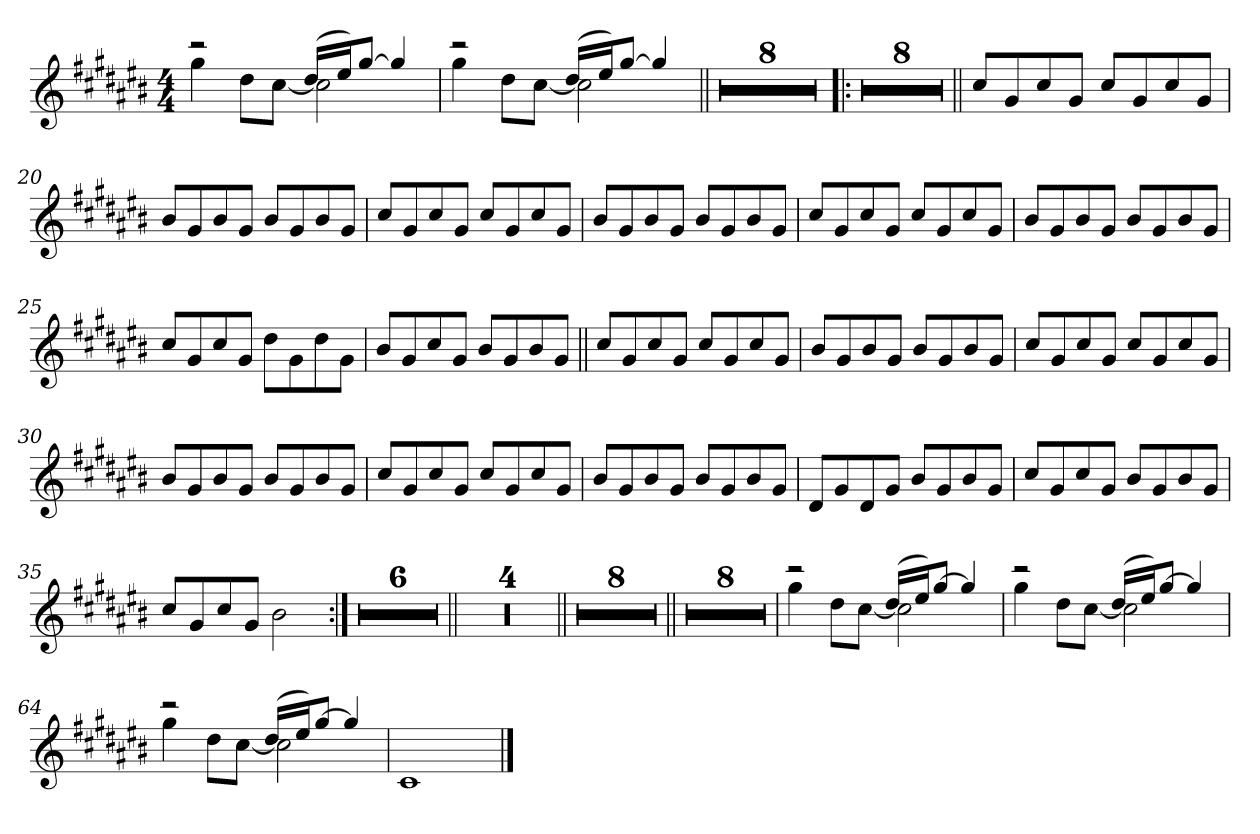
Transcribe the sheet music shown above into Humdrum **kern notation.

**kern
*part1
*staff1
!!LO:PB:g=z
*clefG2
*k[f#c#g#d#a#e#b#]
*C#:
*M4/4
*MM68
=1
*^
2r	4gg#i\
.	8dd#i\L
.	[<8cc#i\J
(16dd#i/LL	2cc#i\]
16ee#i/J)	.
[>8gg#i/J	.
4gg#i/]	.
=2	=2
2r	4gg#i\
.	8dd#i\L
.	[<8cc#i\J
(16dd#i/LL	2cc#i\]
16ee#i/J)	.
[>8gg#i/J	.
4gg#i/]	.
*v	*v
=3||
1r
=4
1r
=5
1r
=6
1r
=7
1r
!!LO:LB:g=z
=8
1r
=9
1r
=10
1r
=11!|:
1r
=12
1r
=13
1r
=14
1r
=15
1r
=16
1r
=17
1r
!!LO:LB:g=z
=18
1r
=19||
8cc#i/L
8g#i/
8cc#i/
8g#i/J
8cc#i/L
8g#i/
8cc#i/
8g#i/J
=20
8b#i/L
8g#i/
8b#i/
8g#i/J
8b#i/L
8g#i/
8b#i/
8g#i/J
=21
8cc#i/L
8g#i/
8cc#i/
8g#i/J
8cc#i/L
8g#i/
8cc#i/
8g#i/J
=22
8b#i/L
8g#i/
8b#i/
8g#i/J
8b#i/L
8g#i/
8b#i/
8g#i/J
!!LO:LB:g=z
=23
8cc#i/L
8g#i/
8cc#i/
8g#i/J
8cc#i/L
8g#i/
8cc#i/
8g#i/J
=24
8b#i/L
8g#i/
8b#i/
8g#i/J
8b#i/L
8g#i/
8b#i/
8g#i/J
=25
8cc#i/L
8g#i/
8cc#i/
8g#i/J
8dd#i\L
8g#i\
8dd#i\
8g#i\J
=26
8b#i/L
8g#i/
8cc#i/
8g#i/J
8b#i/L
8g#i/
8b#i/
8g#i/J
!!LO:LB:g=z
=27||
8cc#i/L
8g#i/
8cc#i/
8g#i/J
8cc#i/L
8g#i/
8cc#i/
8g#i/J
=28
8b#i/L
8g#i/
8b#i/
8g#i/J
8b#i/L
8g#i/
8b#i/
8g#i/J
=29
8cc#i/L
8g#i/
8cc#i/
8g#i/J
8cc#i/L
8g#i/
8cc#i/
8g#i/J
=30
8b#i/L
8g#i/
8b#i/
8g#i/J
8b#i/L
8g#i/
8b#i/
8g#i/J
!!LO:LB:g=z
=31
8cc#i/L
8g#i/
8cc#i/
8g#i/J
8cc#i/L
8g#i/
8cc#i/
8g#i/J
=32
8b#i/L
8g#i/
8b#i/
8g#i/J
8b#i/L
8g#i/
8b#i/
8g#i/J
=33
8d#i/L
8g#i/
8d#i/
8g#i/J
8b#i/L
8g#i/
8b#i/
8g#i/J
=34
8cc#i/L
8g#i/
8cc#i/
8g#i/J
8b#i/L
8g#i/
8b#i/
8g#i/J
!!LO:LB:g=z
=35
8cc#i/L
8g#i/
8cc#i/
8g#i/J
2b#i\
=36:|!
1r
=37
1r
=38
1r
=39
1r
=40
1r
=41
1r
=42||
1r
=43
1r
!!LO:LB:g=z
=44
1r
=45
1r
=46||
1r
=47
1r
=48
1r
=49
1r
=50
1r
=51
1r
=52
1r
=53
1r
!!LO:LB:g=z
=54||
1r
=55
1r
=56
1r
=57
1r
=58
1r
=59
1r
=60
1r
=61
1r
!!LO:LB:g=z
=62
*^
2r	4gg#i\
.	8dd#i\L
.	[<8cc#i\J
(16dd#i/LL	2cc#i\]
16ee#i/J)	.
[>8gg#i/J	.
4gg#i/]	.
=63	=63
2r	4gg#i\
.	8dd#i\L
.	[<8cc#i\J
(16dd#i/LL	2cc#i\]
16ee#i/J)	.
[>8gg#i/J	.
4gg#i/]	.
=64	=64
2r	4gg#i\
.	8dd#i\L
.	[<8cc#i\J
(16dd#i/LL	2cc#i\]
16ee#i/J)	.
[>8gg#i/J	.
4gg#i/]	.
*v	*v
=65
1c#i
==
*-
